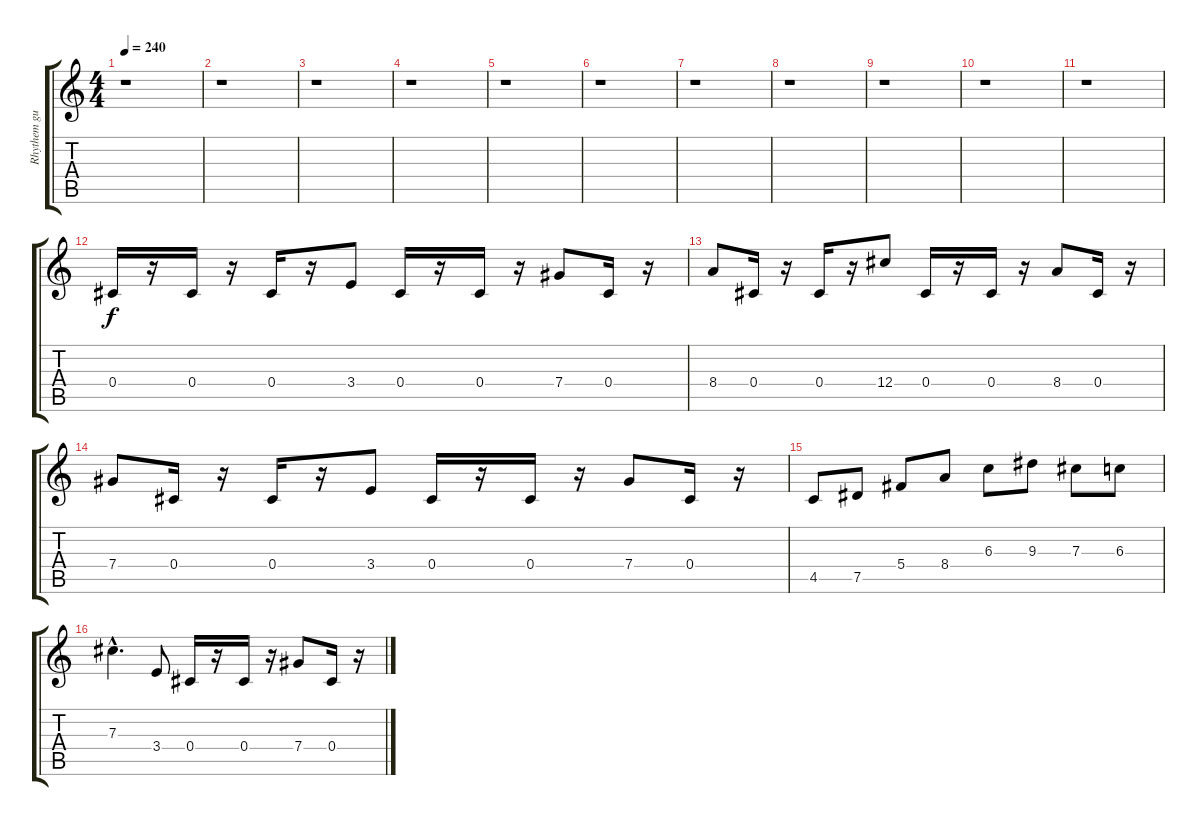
\track ("Rhythem guitar" "Rhythem gu") {instrument distortionguitar}
\staff {score tabs}
\tuning (Eb4 Bb3 Gb3 Db3 Ab2 Eb2) {hide}
\ts (4 4)
\tempo 240
\clef g2
\ks c
r.1{dy f instrument distortionguitar} |
r.1 |
r.1 |
r.1 |
r.1 |
r.1 |
r.1 |
r.1 |
r.1 |
r.1 |
r.1 |
0.4.16 r.16 0.4.16 r.16 0.4.16 r.16 3.4.8 0.4.16 r.16 0.4.16 r.16 7.4.8 0.4.16 r.16 |
8.4.8 0.4.16 r.16 0.4.16 r.16 12.4.8 0.4.16 r.16 0.4.16 r.16 8.4.8 0.4.16 r.16 |
7.4.8 0.4.16 r.16 0.4.16 r.16 3.4.8 0.4.16 r.16 0.4.16 r.16 7.4.8 0.4.16 r.16 |
4.5.8 7.5.8 5.4.8 8.4.8 6.3.8 9.3.8 7.3.8 6.3.8 |
7.3{hac}.4{d} 3.4.8 0.4.16 r.16 0.4.16 r.16 7.4.8 0.4.16 r.16
